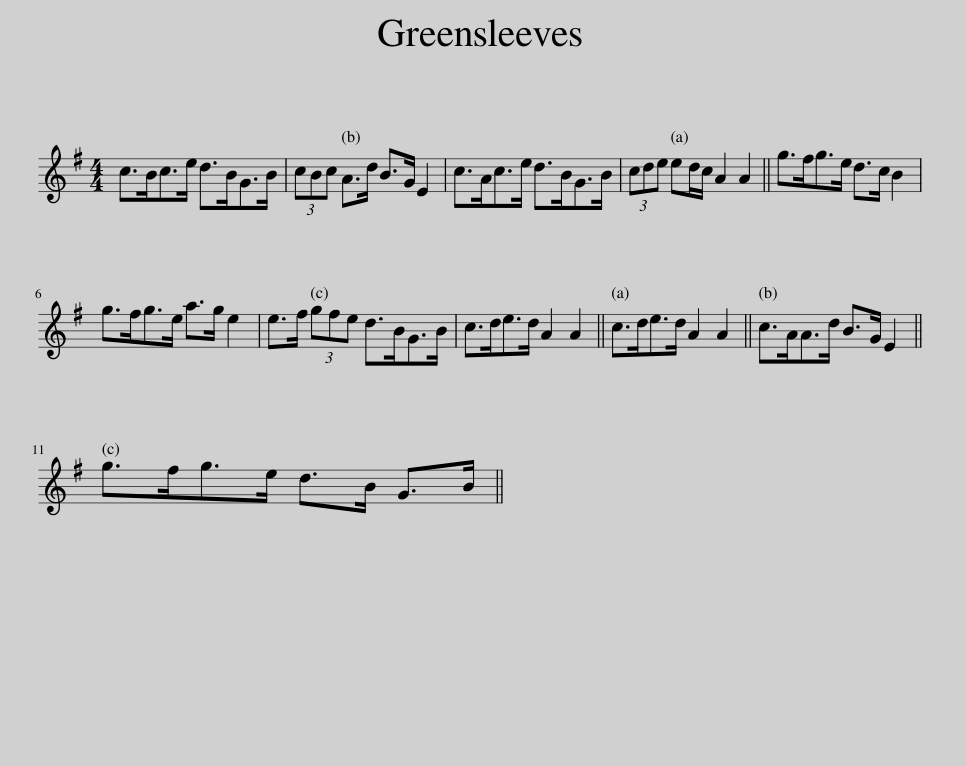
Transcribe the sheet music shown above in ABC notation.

X:1
L:1/8
M:4/4
I:linebreak $
K:G
V:1 treble
V:1
 c>Bc>e d>BG>B | (3cBc A>d B>G E2 | c>Ac>e d>BG>B | (3cde ed/c/ A2 A2 || g>fg>e d>c B2 |$ %5
 g>fg>e a>g e2 | e>f (3gfe d>BG>B | c>de>d A2 A2 || c>de>d A2 A2 || c>AA>d B>G E2 ||$ %10
 g>fg>e d>B G>B || %11
